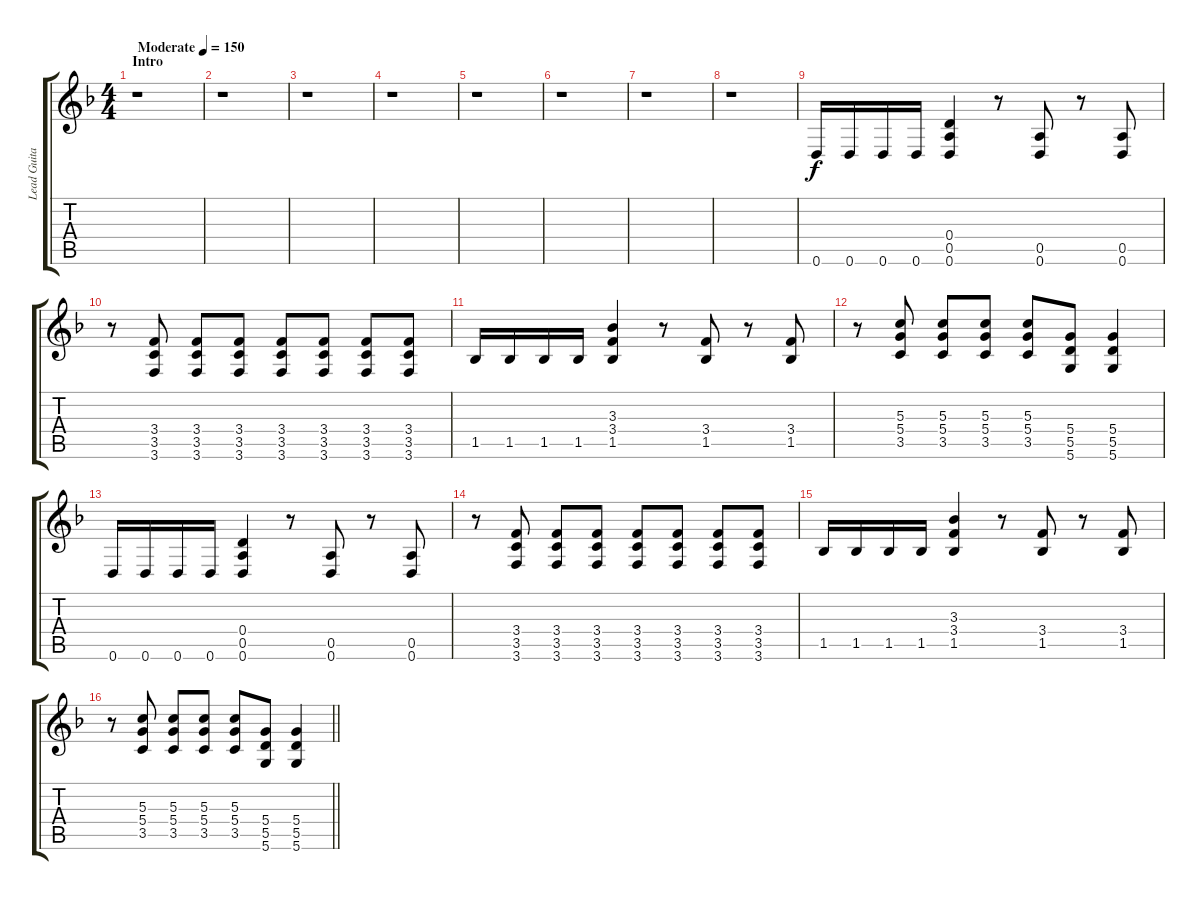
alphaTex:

\track ("Lead Guitar" "Lead Guita") {instrument distortionguitar}
\staff {score tabs}
\tuning (E4 B3 G3 D3 A2 D2) {hide}
\ts (4 4)
\section ("" "Intro")
\tempo (150 "Moderate")
\clef g2
\ks f
r.1{dy f instrument distortionguitar} |
r.1 |
r.1 |
r.1 |
r.1 |
r.1 |
r.1 |
r.1 |
0.6.16 0.6.16 0.6.16 0.6.16 (0.4 0.5 0.6).4 r.8 (0.5 0.6).8 r.8 (0.5 0.6).8 |
r.8 (3.4 3.5 3.6).8 (3.4 3.5 3.6).8 (3.4 3.5 3.6).8 (3.4 3.5 3.6).8 (3.4 3.5 3.6).8 (3.4 3.5 3.6).8 (3.4 3.5 3.6).8 |
1.5.16 1.5.16 1.5.16 1.5.16 (3.3 3.4 1.5).4 r.8 (3.4 1.5).8 r.8 (3.4 1.5).8 |
r.8 (5.3 5.4 3.5).8 (5.3 5.4 3.5).8 (5.3 5.4 3.5).8 (5.3 5.4 3.5).8 (5.4 5.5 5.6).8 (5.4 5.5 5.6).4 |
0.6.16 0.6.16 0.6.16 0.6.16 (0.4 0.5 0.6).4 r.8 (0.5 0.6).8 r.8 (0.5 0.6).8 |
r.8 (3.4 3.5 3.6).8 (3.4 3.5 3.6).8 (3.4 3.5 3.6).8 (3.4 3.5 3.6).8 (3.4 3.5 3.6).8 (3.4 3.5 3.6).8 (3.4 3.5 3.6).8 |
1.5.16 1.5.16 1.5.16 1.5.16 (3.3 3.4 1.5).4 r.8 (3.4 1.5).8 r.8 (3.4 1.5).8 |
\barLineRight lightlight
r.8 (5.3 5.4 3.5).8 (5.3 5.4 3.5).8 (5.3 5.4 3.5).8 (5.3 5.4 3.5).8 (5.4 5.5 5.6).8 (5.4 5.5 5.6).4
